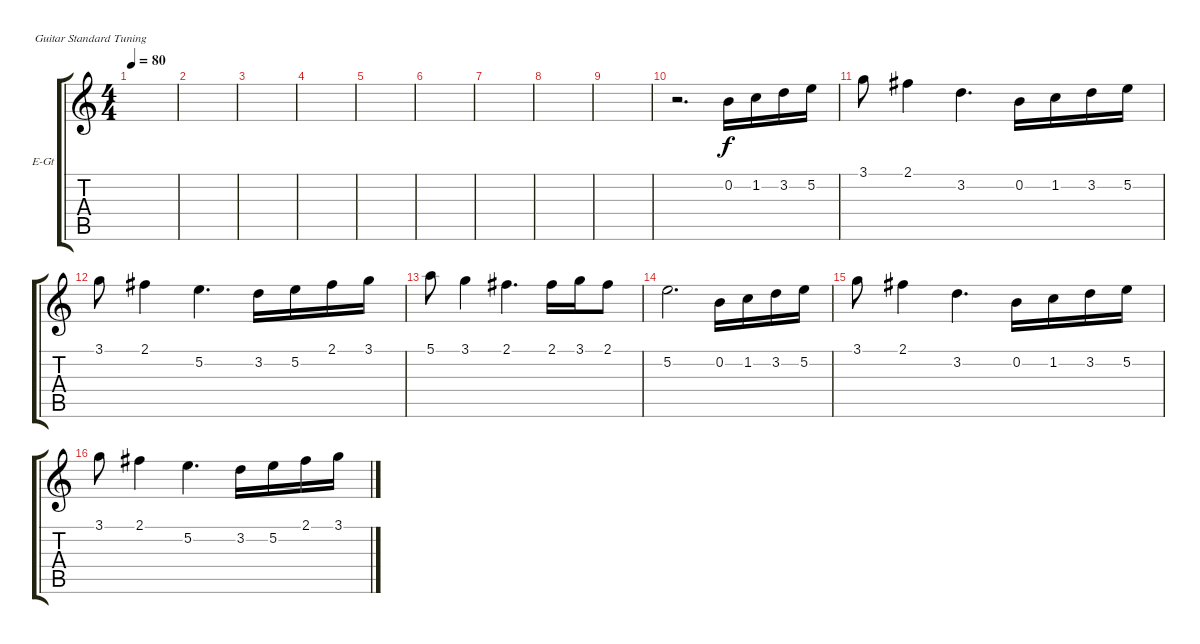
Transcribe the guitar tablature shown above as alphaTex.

\defaultSystemsLayout 4
\bracketExtendMode groupsimilarinstruments
\firstSystemTrackNameOrientation horizontal
\otherSystemsTrackNameOrientation horizontal
\track ("Electric Guitar" "E-Gt") {instrument distortionguitar}
\staff {score tabs}
\tuning (E4 B3 G3 D3 A2 E2)
\ts (4 4)
\tempo 80
\clef g2
\ks c
|
|
|
|
|
|
|
|
|
r.2{d} 0.2.16 1.2.16 3.2.16 5.2.16 |
3.1.8 2.1.4 3.2.4{d} 0.2.16 1.2.16 3.2.16 5.2.16 |
3.1.8 2.1.4 5.2.4{d} 3.2.16 5.2.16 2.1.16 3.1.16 |
5.1.8 3.1.4 2.1.4{d} 2.1.16 3.1.16 2.1.8 |
5.2.2{d} 0.2.16 1.2.16 3.2.16 5.2.16 |
3.1.8 2.1.4 3.2.4{d} 0.2.16 1.2.16 3.2.16 5.2.16 |
3.1.8 2.1.4 5.2.4{d} 3.2.16 5.2.16 2.1.16 3.1.16
